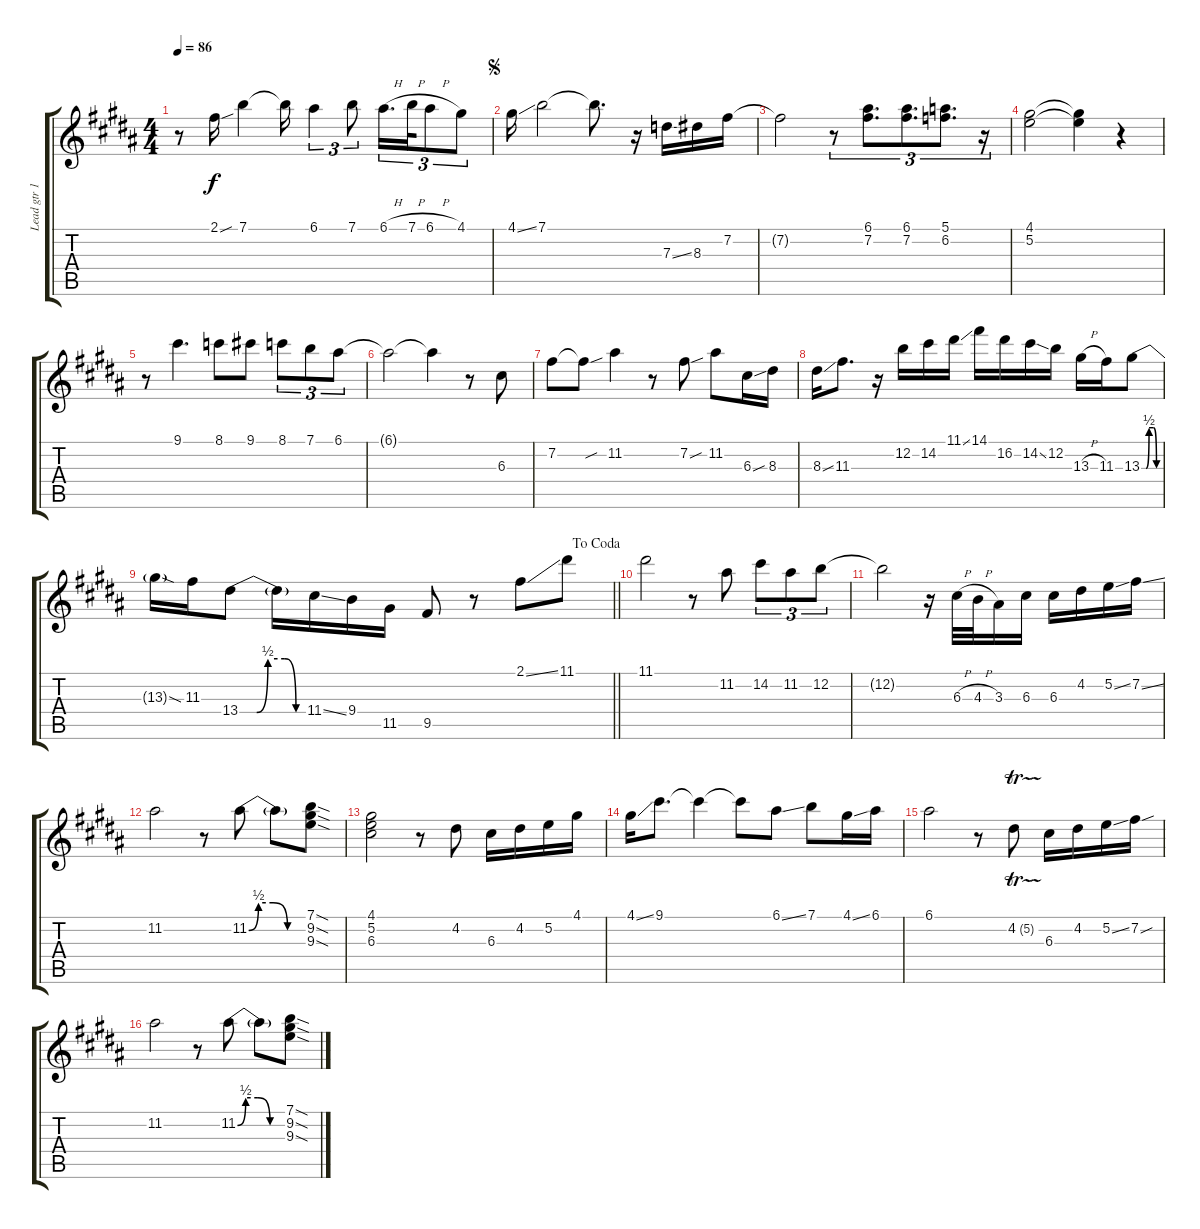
\track ("Lead gtr 1" "Lead gtr 1") {instrument acousticguitarnylon}
\staff {score tabs}
\tuning (E4 B3 G3 D3 A2 E2) {hide}
\ts (4 4)
\tempo 86
\clef g2
\ks b
r.8{dy f instrument acousticguitarnylon} 2.1{sou}.16 7.1.4 7.1{t}.16 6.1.4{tu (3 2)} 7.1.8{tu (3 2)} 6.1{h}.16{d tu (3 2)} 7.1{h}.32{tu (3 2)} 6.1{h}.8{tu (3 2)} 4.1.8{tu (3 2)} |
\jump segno
\ks g#minor
4.1{ss}.16 7.1.2 7.1{t}.8{d} r.16 7.3{ss}.16 8.3.16 7.2.16 |
7.2{t}.2 r.8{tu (3 2)} (6.1 7.2).8{d tu (3 2)} (6.1 7.2).8{d tu (3 2)} (5.1 6.2).8{d tu (3 2)} r.16{tu (3 2)} |
(4.1 5.2).2 (4.1{t} 5.2{t}).4 r.4 |
\ks b
r.8 9.1.4{d} 8.1.8 9.1.8 8.1.8{tu (3 2)} 7.1.8{tu (3 2)} 6.1.8{tu (3 2)} |
\ks g#minor
6.1{t}.2 6.1{t}.4 r.8 6.3.8 |
7.2.8 7.2{sou t}.8 11.2.4 r.8 7.2{sou}.8 11.2.8 6.3{sou}.16 8.3.16 |
8.3{ss}.16 11.3.8{d} r.16 12.2.16 14.2.16 11.1{ss}.16 14.1.16 16.2.16 14.2{ss}.16 12.2.16 13.3{h}.16 11.3.16 13.3{be (custom 0 0 10 0 15 0 25 2 40 2 50 0 60 0)}.8 |
\jump dacoda
\barLineRight lightlight
\ks b
13.3{sod t}.16 11.3.16 13.4{be (custom 0 0 15 0 25 2 40 2 50 0 60 0)}.8 13.4{t}.16 11.4{ss}.16 9.4.16 11.5.16 9.5.8 r.8 2.1{ss}.8 11.1.8 |
\ks g#minor
11.1.2 r.8 11.2.8 14.2.8{tu (3 2)} 11.2.8{tu (3 2)} 12.2.8{tu (3 2)} |
12.2{t}.2 r.16 6.3{h}.32 4.3{h}.32 3.3.16 6.3.16 6.3.16 4.2.16 5.2{ss}.16 7.2{ss}.16 |
11.2.2 r.8 11.2{be (custom 0 0 10 2 25 2 40 0 60 0)}.8 11.2{t}.8 (7.1{sod} 9.2{sod} 9.3{sod}).8 |
\ks b
(4.1 5.2 6.3).2 r.8 4.2.8 6.3.16 4.2.16 5.2.16 4.1.16 |
\ks g#minor
4.1{ss}.16 9.1.8{d} 9.1{t}.4 9.1{t}.8 6.1{ss}.8 7.1.8 4.1{ss}.16 6.1.16 |
6.1.2 r.8 4.2{tr (5 64)}.8 6.3.16 4.2.16 5.2{ss}.16 7.2{sou}.16 |
11.2.2 r.8 11.2{be (custom 0 0 10 2 25 2 40 0 60 0)}.8 11.2{t}.8 (7.1{sod} 9.2{sod} 9.3{sod}).8
